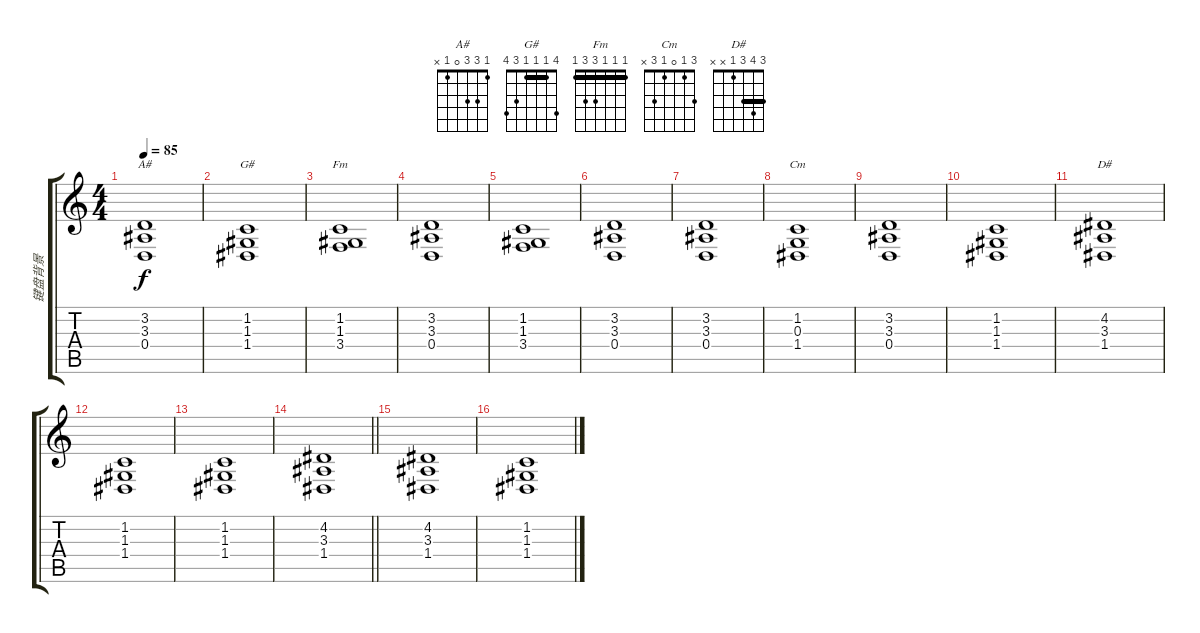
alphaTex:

\track ("键盘背景" "键盘背景") {instrument choiraahs}
\staff {score tabs}
\tuning (E4 B3 G3 D3 A2 E2) {hide}
\chord ("A#" 1 3 3 0 1 x)
\chord ("G#" 4 1 1 1 3 4) {barre 1}
\chord ("Fm" 1 1 1 3 3 1) {barre 1}
\chord ("Cm" 3 1 0 1 3 x)
\chord ("D#" 3 4 3 1 x x) {barre 3}
\ts (4 4)
\tempo 85
\clef g2
\ks c
(3.2 3.3 0.4).1{ch "A#" dy f} |
(1.2 1.3 1.4).1{ch "G#"} |
(1.2 1.3 3.4).1{ch "Fm"} |
(3.2 3.3 0.4).1 |
(1.2 1.3 3.4).1 |
(3.2 3.3 0.4).1 |
(3.2 3.3 0.4).1 |
(1.2 0.3 1.4).1{ch "Cm"} |
(3.2 3.3 0.4).1 |
(1.2 1.3 1.4).1 |
(4.2 3.3 1.4).1{ch "D#"} |
(1.2 1.3 1.4).1 |
(1.2 1.3 1.4).1 |
\barLineRight lightlight
(4.2 3.3 1.4).1 |
(4.2 3.3 1.4).1 |
(1.2 1.3 1.4).1
